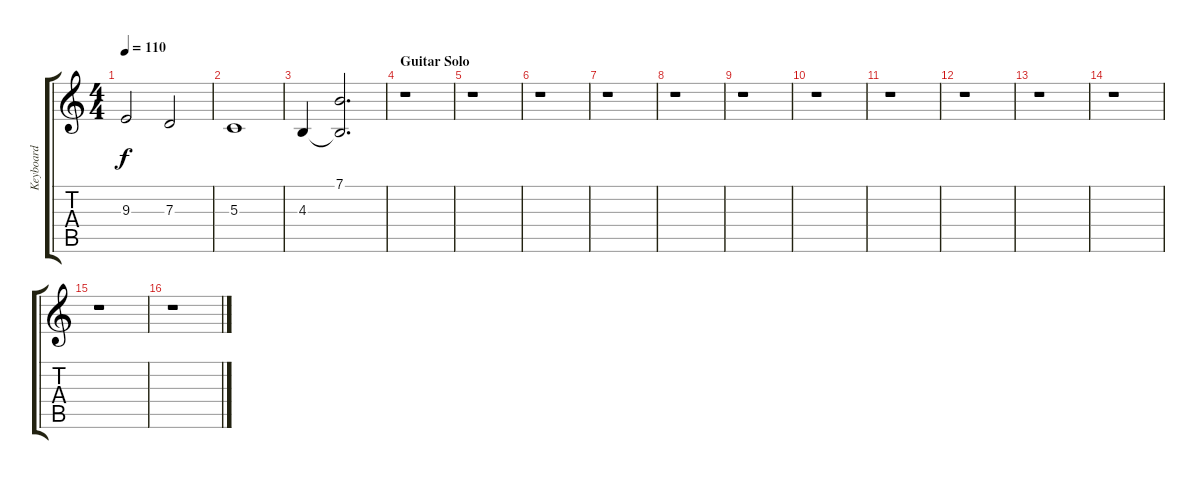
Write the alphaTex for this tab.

\track ("Keyboard" "Keyboard") {instrument stringensemble2}
\staff {score tabs}
\tuning (E4 B3 G3 D3 A2 E2) {hide}
\ts (4 4)
\tempo 110
\clef g2
\ks c
9.3.2{dy f} 7.3.2 |
5.3.1 |
4.3.4 (7.1 4.3{t}).2{d} |
\section ("" "Guitar Solo")
r.1 |
r.1 |
r.1 |
r.1 |
r.1 |
r.1 |
r.1 |
r.1 |
r.1 |
r.1 |
r.1 |
r.1 |
r.1
